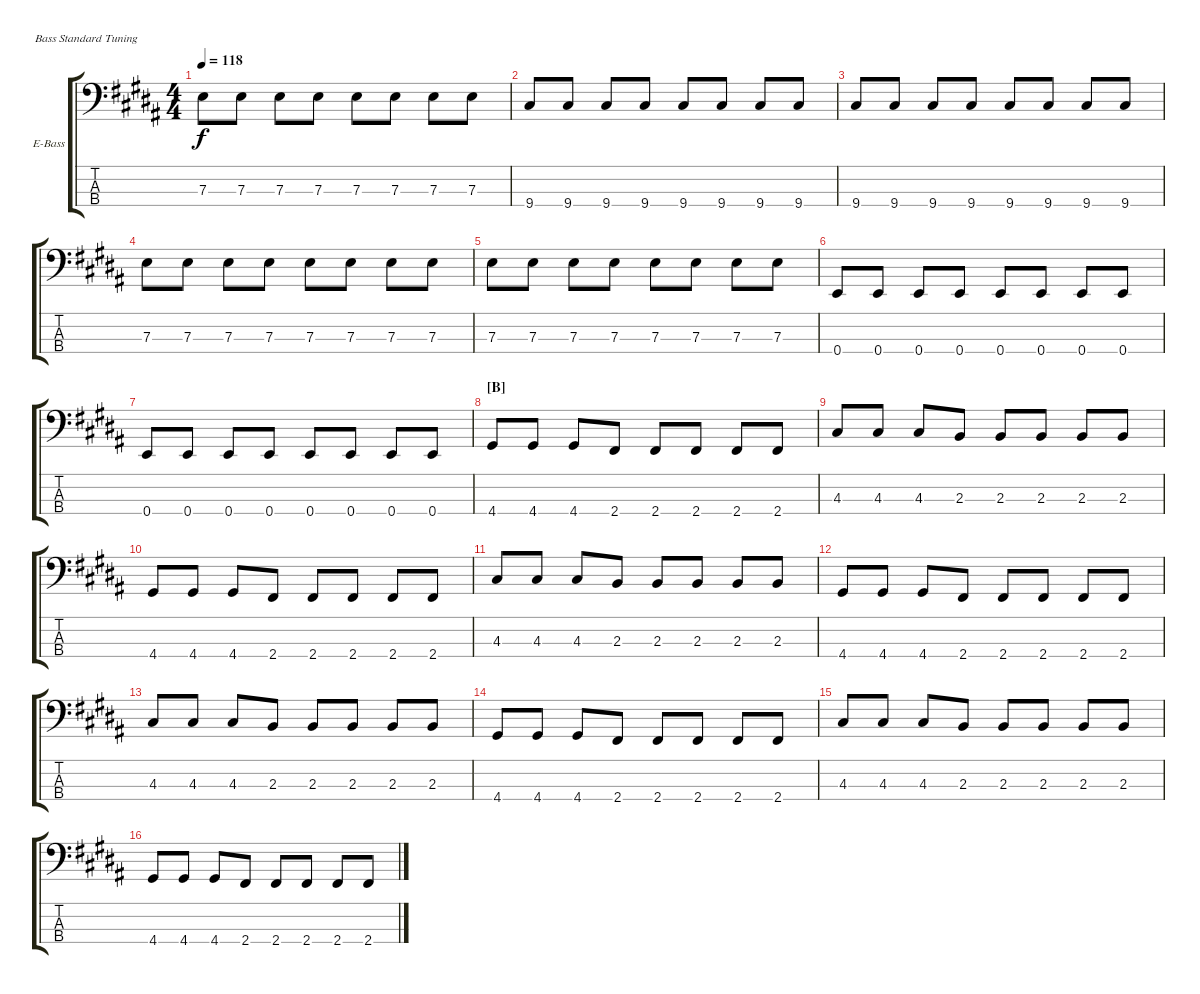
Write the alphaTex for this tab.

\bracketExtendMode groupsimilarinstruments
\firstSystemTrackNameOrientation horizontal
\otherSystemsTrackNameOrientation horizontal
\track ("Nikolaï Fraiture" "E-Bass") {instrument electricbassfinger}
\staff {score tabs}
\tuning (G2 D2 A1 E1)
\ts (4 4)
\tempo 118
\clef f4
\ks b
7.3.8{dy f} 7.3.8 7.3.8 7.3.8 7.3.8 7.3.8 7.3.8 7.3.8 |
9.4.8 9.4.8 9.4.8 9.4.8 9.4.8 9.4.8 9.4.8 9.4.8 |
9.4.8 9.4.8 9.4.8 9.4.8 9.4.8 9.4.8 9.4.8 9.4.8 |
7.3.8 7.3.8 7.3.8 7.3.8 7.3.8 7.3.8 7.3.8 7.3.8 |
7.3.8 7.3.8 7.3.8 7.3.8 7.3.8 7.3.8 7.3.8 7.3.8 |
0.4.8 0.4.8 0.4.8 0.4.8 0.4.8 0.4.8 0.4.8 0.4.8 |
0.4.8 0.4.8 0.4.8 0.4.8 0.4.8 0.4.8 0.4.8 0.4.8 |
\section ("B" "")
4.4.8 4.4.8 4.4.8 2.4.8 2.4.8 2.4.8 2.4.8 2.4.8 |
4.3.8 4.3.8 4.3.8 2.3.8 2.3.8 2.3.8 2.3.8 2.3.8 |
4.4.8 4.4.8 4.4.8 2.4.8 2.4.8 2.4.8 2.4.8 2.4.8 |
4.3.8 4.3.8 4.3.8 2.3.8 2.3.8 2.3.8 2.3.8 2.3.8 |
4.4.8 4.4.8 4.4.8 2.4.8 2.4.8 2.4.8 2.4.8 2.4.8 |
4.3.8 4.3.8 4.3.8 2.3.8 2.3.8 2.3.8 2.3.8 2.3.8 |
4.4.8 4.4.8 4.4.8 2.4.8 2.4.8 2.4.8 2.4.8 2.4.8 |
4.3.8 4.3.8 4.3.8 2.3.8 2.3.8 2.3.8 2.3.8 2.3.8 |
4.4.8 4.4.8 4.4.8 2.4.8 2.4.8 2.4.8 2.4.8 2.4.8
